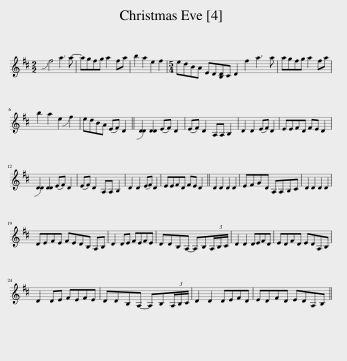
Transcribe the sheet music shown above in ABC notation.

X:1
L:1/8
M:2/2
I:linebreak $
K:D
V:1 treble
V:1
 !slide!f4 a3 a- | agfg a2 fa | b2 a2 e2 f2 |[M:5/4] edBA ED[B,D]C D2 f2 a3 a | agfg a2 fa |$ %5
 b2 a2 e2 !slide!f2 | edBA (EF) D2 || !slide![DD]2 [DD]2 (EF) D2 | (EF) D2 A,A, B,2 | D2 D2 (EF) D2 | %10
 EEFD FE D2 |$ !slide![DD]2 [DD]2 (EF) D2 | (EF) D2 A,A, B,2 | D2 D2 (EF) D2 | EEFD FE D2 || %15
 D2 D2 D2 D2 | EFGD A,A,B,C | D2 D2 D2 D2 |$ DEFE FEDB, A,B, | D2 DE FEFE | %20
 DDB,A,- A,B,(3A,/B,/C/ | D2 D2 DEFD | EDFD EDA,B, |$ D2 DE FEFE | DDB,A,- A,B,(3A,/B,/C/ | %25
 D2 D2 DEFD | EDFD EDA,B, || %27
